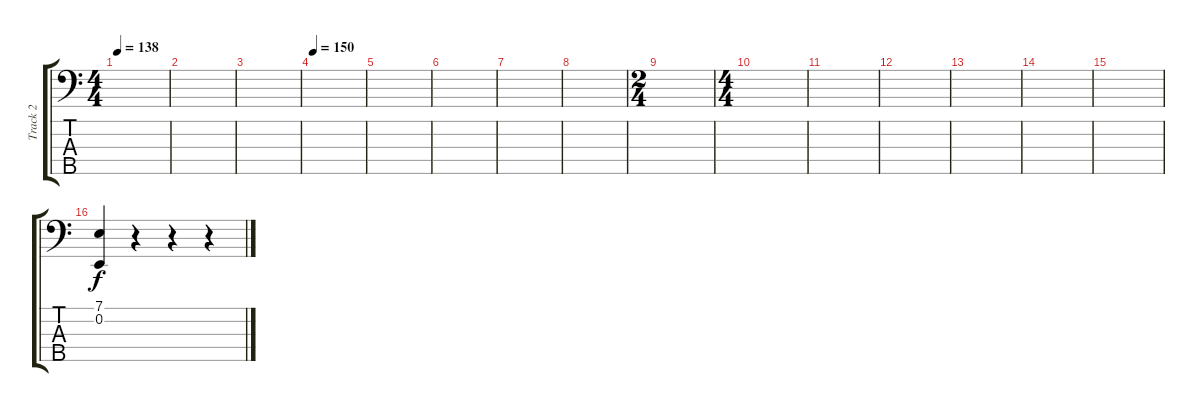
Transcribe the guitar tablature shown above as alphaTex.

\track ("Track 2" "Track 2") {instrument acousticgrandpiano}
\staff {score tabs}
\tuning (A2 E2 B1 Gb1 B0) {hide}
\ts (4 4)
\tempo 138
\clef f4
\ks c
|
|
|
\tempo 150
|
|
|
|
|
\ts (2 4)
|
\ts (4 4)
|
|
|
|
|
|
(7.1 0.2).4 r.4 r.4 r.4
